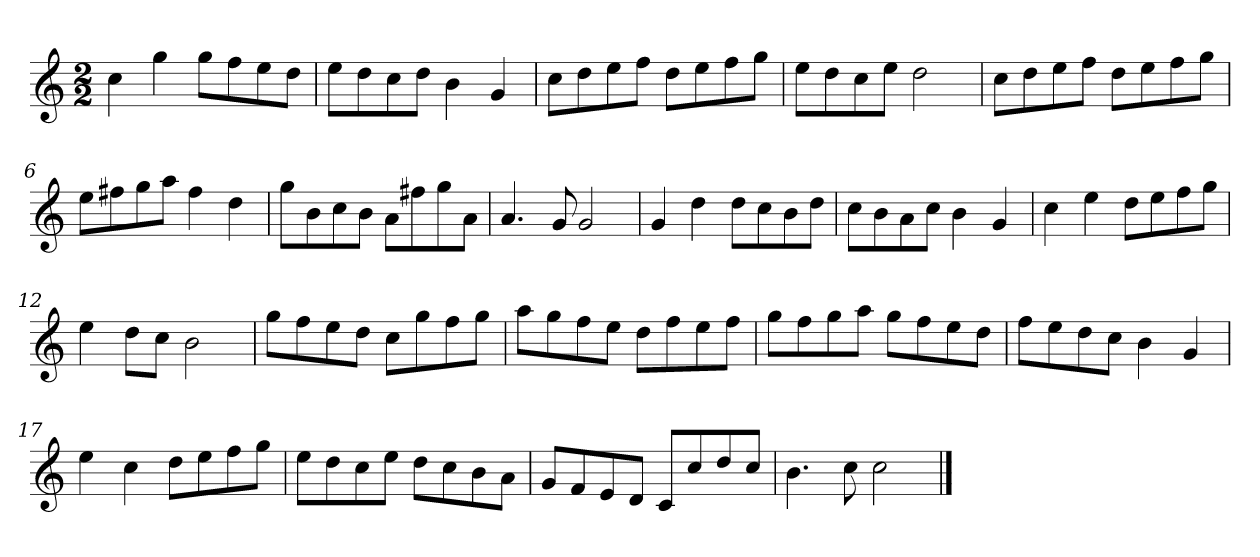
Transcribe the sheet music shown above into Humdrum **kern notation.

**kern
*part1
*staff1
*k[]
*M2/2
*MM120
=1
4cc
4gg
8ggL
8ff
8ee
8ddJ
=2
8eeL
8dd
8cc
8ddJ
4b
4g
=3
8ccL
8dd
8ee
8ffJ
8ddL
8ee
8ff
8ggJ
=4
8eeL
8dd
8cc
8eeJ
2dd
=5
8ccL
8dd
8ee
8ffJ
8ddL
8ee
8ff
8ggJ
=6
8eeL
8ff#X
8gg
8aaJ
4ff#
4dd
=7
8ggL
8b
8cc
8bJ
8aL
8ff#X
8gg
8aJ
=8
4.a
8g
2g
=9
4g
4dd
8ddL
8cc
8b
8ddJ
=10
8ccL
8b
8a
8ccJ
4b
4g
=11
4cc
4ee
8ddL
8ee
8ff
8ggJ
=12
4ee
8ddL
8ccJ
2b
=13
8ggL
8ff
8ee
8ddJ
8ccL
8gg
8ff
8ggJ
=14
8aaL
8gg
8ff
8eeJ
8ddL
8ff
8ee
8ffJ
=15
8ggL
8ff
8gg
8aaJ
8ggL
8ff
8ee
8ddJ
=16
8ffL
8ee
8dd
8ccJ
4b
4g
=17
4ee
4cc
8ddL
8ee
8ff
8ggJ
=18
8eeL
8dd
8cc
8eeJ
8ddL
8cc
8b
8aJ
=19
8gL
8f
8e
8dJ
8cL
8cc
8dd
8ccJ
=20
4.b
8cc
2cc
==
*-
